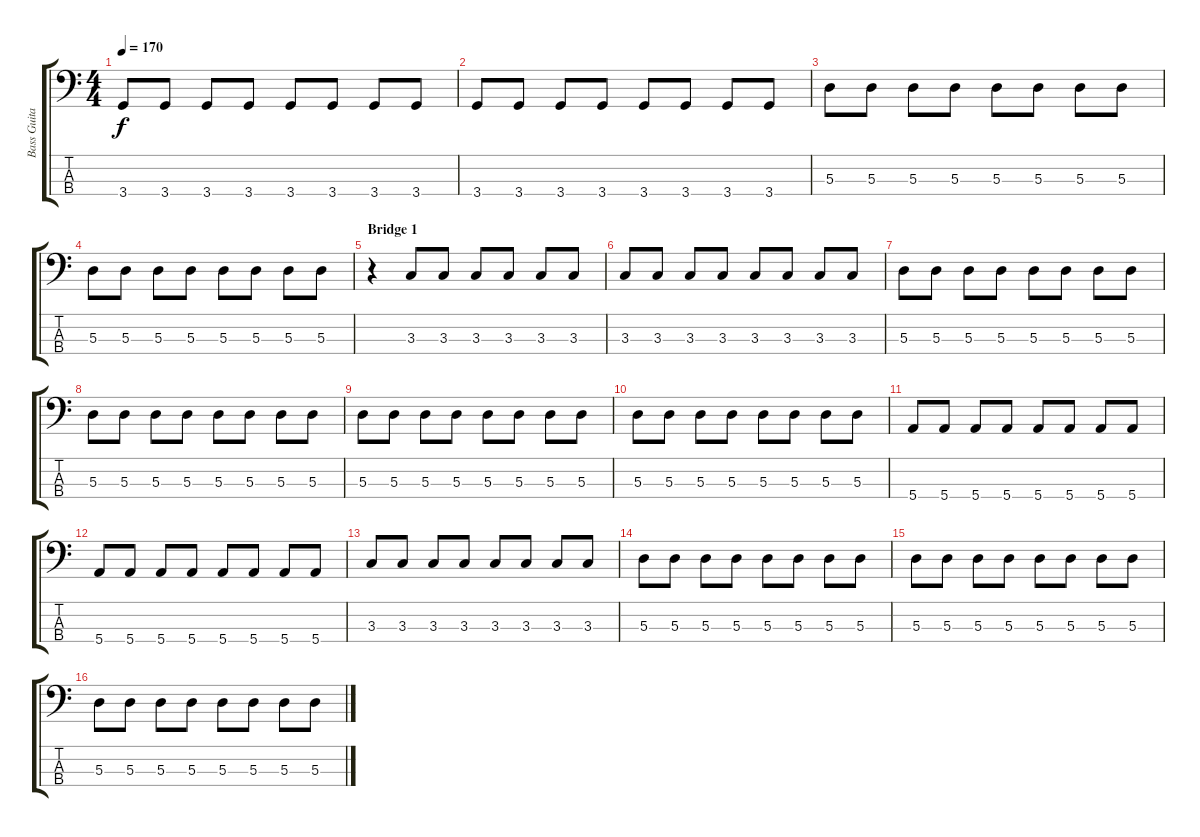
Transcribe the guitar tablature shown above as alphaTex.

\track ("Bass Guitar" "Bass Guita") {instrument electricbassfinger}
\staff {score tabs}
\tuning (G2 D2 A1 E1) {hide}
\ts (4 4)
\tempo 170
\clef f4
\ks c
3.4.8{dy f} 3.4.8 3.4.8 3.4.8 3.4.8 3.4.8 3.4.8 3.4.8 |
3.4.8 3.4.8 3.4.8 3.4.8 3.4.8 3.4.8 3.4.8 3.4.8 |
5.3.8 5.3.8 5.3.8 5.3.8 5.3.8 5.3.8 5.3.8 5.3.8 |
5.3.8 5.3.8 5.3.8 5.3.8 5.3.8 5.3.8 5.3.8 5.3.8 |
\section ("" "Bridge 1")
r.4 3.3.8 3.3.8 3.3.8 3.3.8 3.3.8 3.3.8 |
3.3.8 3.3.8 3.3.8 3.3.8 3.3.8 3.3.8 3.3.8 3.3.8 |
5.3.8 5.3.8 5.3.8 5.3.8 5.3.8 5.3.8 5.3.8 5.3.8 |
5.3.8 5.3.8 5.3.8 5.3.8 5.3.8 5.3.8 5.3.8 5.3.8 |
5.3.8 5.3.8 5.3.8 5.3.8 5.3.8 5.3.8 5.3.8 5.3.8 |
5.3.8 5.3.8 5.3.8 5.3.8 5.3.8 5.3.8 5.3.8 5.3.8 |
5.4.8 5.4.8 5.4.8 5.4.8 5.4.8 5.4.8 5.4.8 5.4.8 |
5.4.8 5.4.8 5.4.8 5.4.8 5.4.8 5.4.8 5.4.8 5.4.8 |
3.3.8 3.3.8 3.3.8 3.3.8 3.3.8 3.3.8 3.3.8 3.3.8 |
5.3.8 5.3.8 5.3.8 5.3.8 5.3.8 5.3.8 5.3.8 5.3.8 |
5.3.8 5.3.8 5.3.8 5.3.8 5.3.8 5.3.8 5.3.8 5.3.8 |
5.3.8 5.3.8 5.3.8 5.3.8 5.3.8 5.3.8 5.3.8 5.3.8
